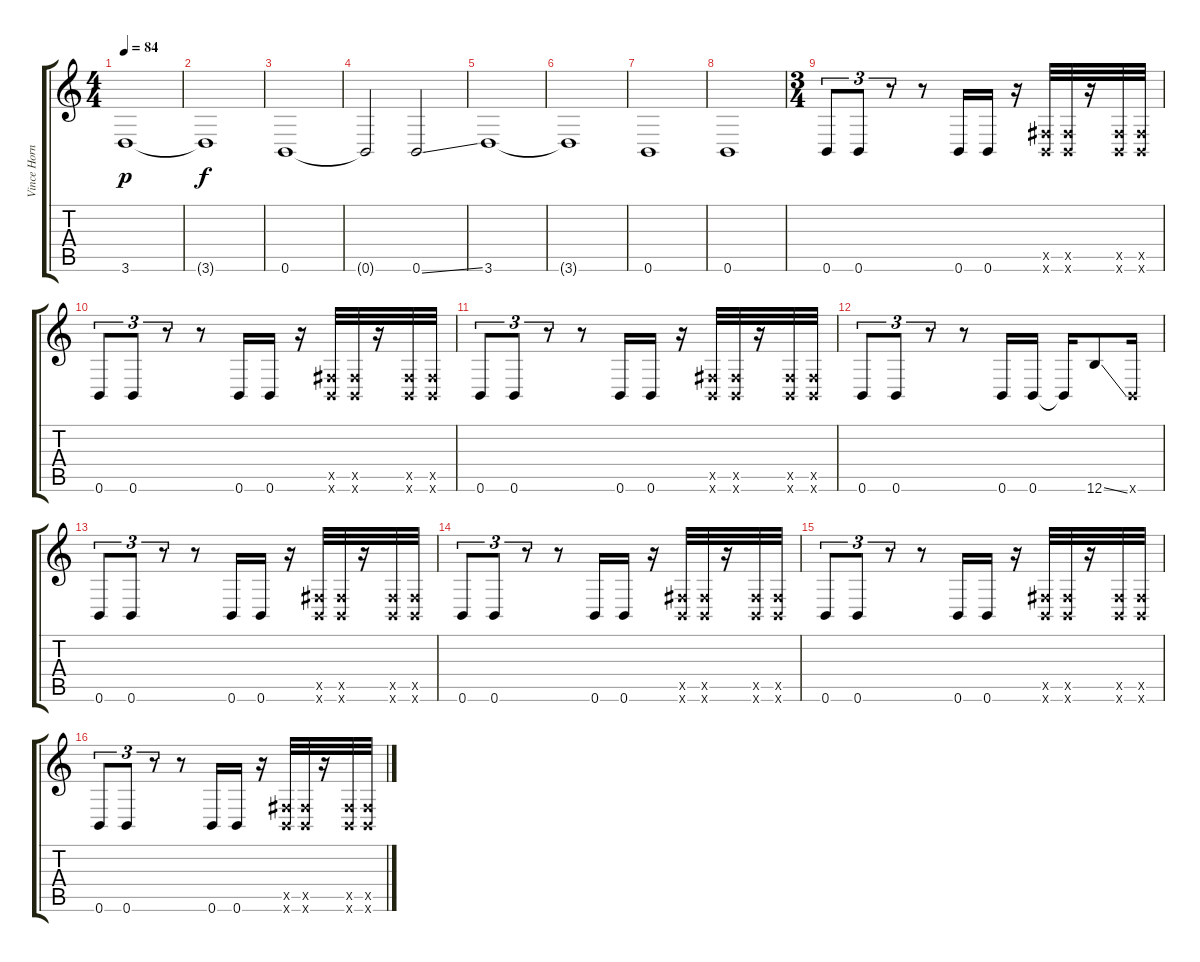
\track ("Vince Hornsby - Bass" "Vince Horn") {instrument electricbasspick}
\staff {score tabs}
\tuning (Db4 Ab3 E3 B2 Gb2 B1) {hide}
\ts (4 4)
\tempo 84
\clef g2
\ks c
3.6.1{dy p instrument electricbasspick} |
3.6{t}.1{dy f} |
0.6.1 |
0.6{t}.2 0.6{ss}.2 |
3.6.1 |
3.6{t}.1 |
0.6.1 |
0.6.1 |
\ts (3 4)
0.6.8{tu (3 2)} 0.6.8{tu (3 2)} r.8{tu (3 2)} r.8 0.6.16 0.6.16 r.16 (0.5{x} 0.6{x}).32 (0.5{x} 0.6{x}).32 r.16 (0.5{x} 0.6{x}).32 (0.5{x} 0.6{x}).32 |
0.6.8{tu (3 2)} 0.6.8{tu (3 2)} r.8{tu (3 2)} r.8 0.6.16 0.6.16 r.16 (0.5{x} 0.6{x}).32 (0.5{x} 0.6{x}).32 r.16 (0.5{x} 0.6{x}).32 (0.5{x} 0.6{x}).32 |
0.6.8{tu (3 2)} 0.6.8{tu (3 2)} r.8{tu (3 2)} r.8 0.6.16 0.6.16 r.16 (0.5{x} 0.6{x}).32 (0.5{x} 0.6{x}).32 r.16 (0.5{x} 0.6{x}).32 (0.5{x} 0.6{x}).32 |
0.6.8{tu (3 2)} 0.6.8{tu (3 2)} r.8{tu (3 2)} r.8 0.6.16 0.6.16 0.6{t}.16 12.6{ss}.8 0.6{x}.16 |
0.6.8{tu (3 2)} 0.6.8{tu (3 2)} r.8{tu (3 2)} r.8 0.6.16 0.6.16 r.16 (0.5{x} 0.6{x}).32 (0.5{x} 0.6{x}).32 r.16 (0.5{x} 0.6{x}).32 (0.5{x} 0.6{x}).32 |
0.6.8{tu (3 2)} 0.6.8{tu (3 2)} r.8{tu (3 2)} r.8 0.6.16 0.6.16 r.16 (0.5{x} 0.6{x}).32 (0.5{x} 0.6{x}).32 r.16 (0.5{x} 0.6{x}).32 (0.5{x} 0.6{x}).32 |
0.6.8{tu (3 2)} 0.6.8{tu (3 2)} r.8{tu (3 2)} r.8 0.6.16 0.6.16 r.16 (0.5{x} 0.6{x}).32 (0.5{x} 0.6{x}).32 r.16 (0.5{x} 0.6{x}).32 (0.5{x} 0.6{x}).32 |
0.6.8{tu (3 2)} 0.6.8{tu (3 2)} r.8{tu (3 2)} r.8 0.6.16 0.6.16 r.16 (0.5{x} 0.6{x}).32 (0.5{x} 0.6{x}).32 r.16 (0.5{x} 0.6{x}).32 (0.5{x} 0.6{x}).32
